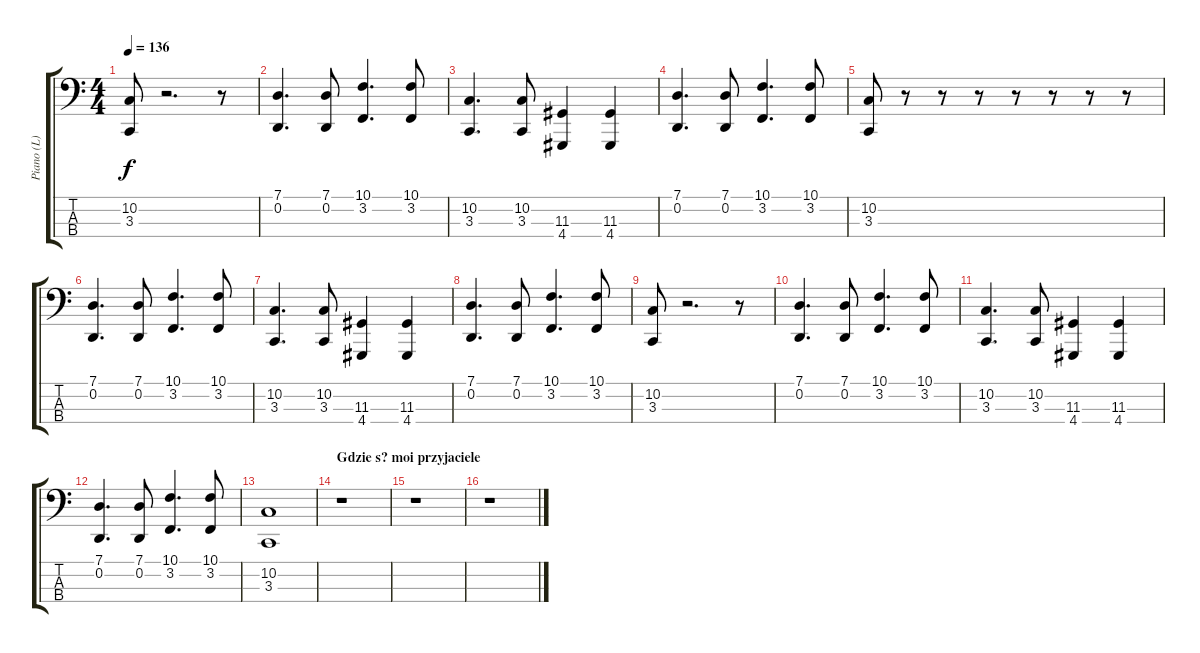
\track ("Piano (L)" "Piano (L)") {instrument brightacousticpiano}
\staff {score tabs}
\tuning (G2 D2 A1 E1) {hide}
\ts (4 4)
\tempo 136
\clef f4
\ks c
(10.2 3.3).8{dy f} r.2{d} r.8 |
(7.1 0.2).4{d} (7.1 0.2).8 (10.1 3.2).4{d} (10.1 3.2).8 |
(10.2 3.3).4{d} (10.2 3.3).8 (11.3 4.4).4 (11.3 4.4).4 |
(7.1 0.2).4{d} (7.1 0.2).8 (10.1 3.2).4{d} (10.1 3.2).8 |
(10.2 3.3).8 r.8 r.8 r.8 r.8 r.8 r.8 r.8 |
(7.1 0.2).4{d} (7.1 0.2).8 (10.1 3.2).4{d} (10.1 3.2).8 |
(10.2 3.3).4{d} (10.2 3.3).8 (11.3 4.4).4 (11.3 4.4).4 |
(7.1 0.2).4{d} (7.1 0.2).8 (10.1 3.2).4{d} (10.1 3.2).8 |
(10.2 3.3).8 r.2{d} r.8 |
(7.1 0.2).4{d} (7.1 0.2).8 (10.1 3.2).4{d} (10.1 3.2).8 |
(10.2 3.3).4{d} (10.2 3.3).8 (11.3 4.4).4 (11.3 4.4).4 |
(7.1 0.2).4{d} (7.1 0.2).8 (10.1 3.2).4{d} (10.1 3.2).8 |
(10.2 3.3).1 |
\section ("" "Gdzie s? moi przyjaciele")
r.1 |
r.1 |
r.1
